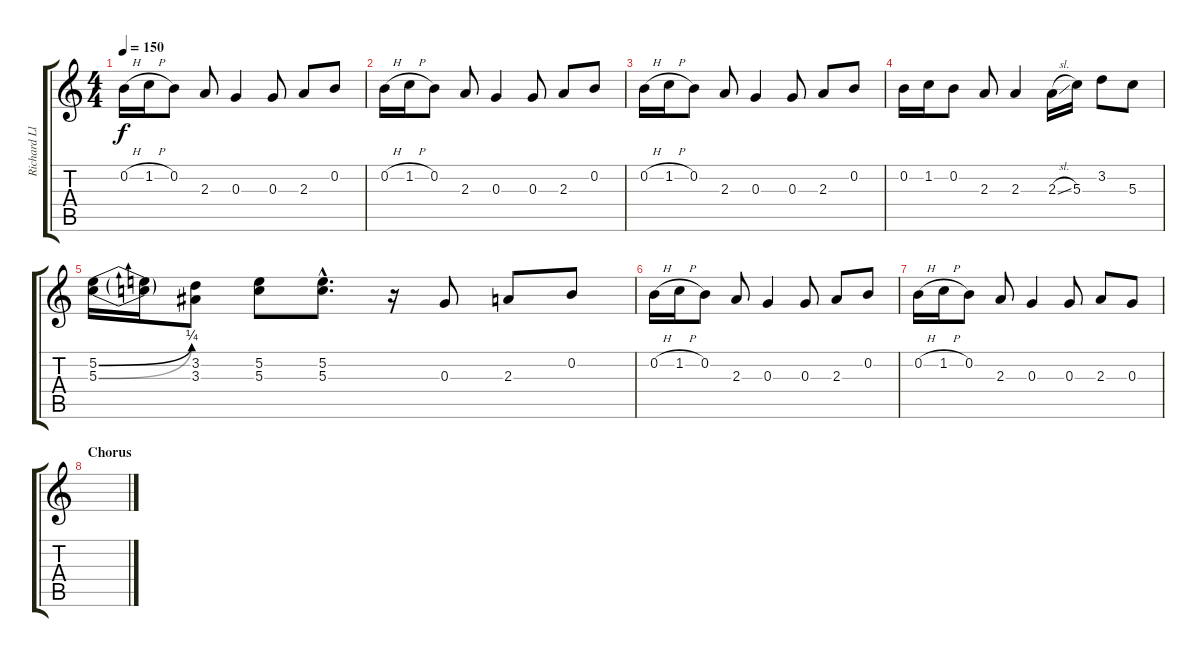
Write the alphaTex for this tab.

\track ("Richard Lloyd" "Richard Ll") {instrument overdrivenguitar}
\staff {score tabs}
\tuning (E4 B3 G3 D3 A2 E2) {hide}
\ts (4 4)
\tempo 150
\clef g2
\ks c
0.2{h}.16{dy f} 1.2{h}.16 0.2.8 2.3.8 0.3.4 0.3.8 2.3.8 0.2.8 |
0.2{h}.16 1.2{h}.16 0.2.8 2.3.8 0.3.4 0.3.8 2.3.8 0.2.8 |
0.2{h}.16 1.2{h}.16 0.2.8 2.3.8 0.3.4 0.3.8 2.3.8 0.2.8 |
0.2.16 1.2.16 0.2.8 2.3.8 2.3.4 2.3{sl}.16 5.3.16 3.2.8 5.3.8 |
(5.2{be (bend 0 0 60 1)} 5.3{be (bend 0 0 60 1)}).16 (5.2{t} 5.3{t}).16 (3.2 3.3).8 (5.2 5.3).8 (5.2{hac} 5.3{hac}).8{d} r.16 0.3.8 2.3.8 0.2.8 |
0.2{h}.16 1.2{h}.16 0.2.8 2.3.8 0.3.4 0.3.8 2.3.8 0.2.8 |
0.2{h}.16 1.2{h}.16 0.2.8 2.3.8 0.3.4 0.3.8 2.3.8 0.3.8 |
\section ("" "Chorus")
